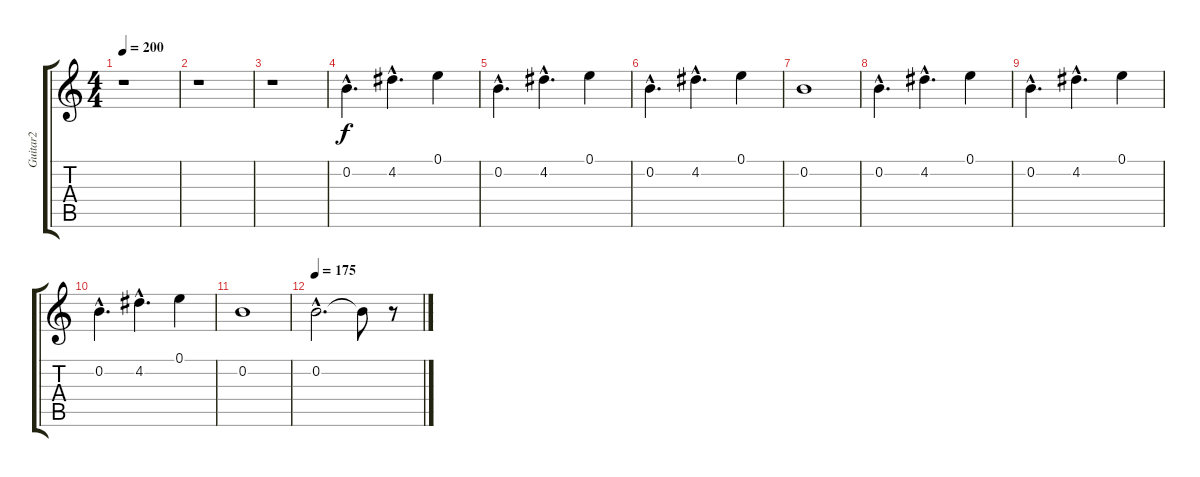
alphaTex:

\track ("Guitar2" "Guitar2") {instrument overdrivenguitar}
\staff {score tabs}
\tuning (E4 B3 G3 D3 A2 E2) {hide}
\ts (4 4)
\tempo 200
\clef g2
\ks c
r.1{dy f} |
r.1 |
r.1 |
0.2{hac}.4{d} 4.2{hac}.4{d} 0.1.4 |
0.2{hac}.4{d} 4.2{hac}.4{d} 0.1.4 |
0.2{hac}.4{d} 4.2{hac}.4{d} 0.1.4 |
0.2.1 |
0.2{hac}.4{d} 4.2{hac}.4{d} 0.1.4 |
0.2{hac}.4{d} 4.2{hac}.4{d} 0.1.4 |
0.2{hac}.4{d} 4.2{hac}.4{d} 0.1.4 |
0.2.1 |
\tempo 175
0.2{hac}.2{d} 0.2{t}.8 r.8
